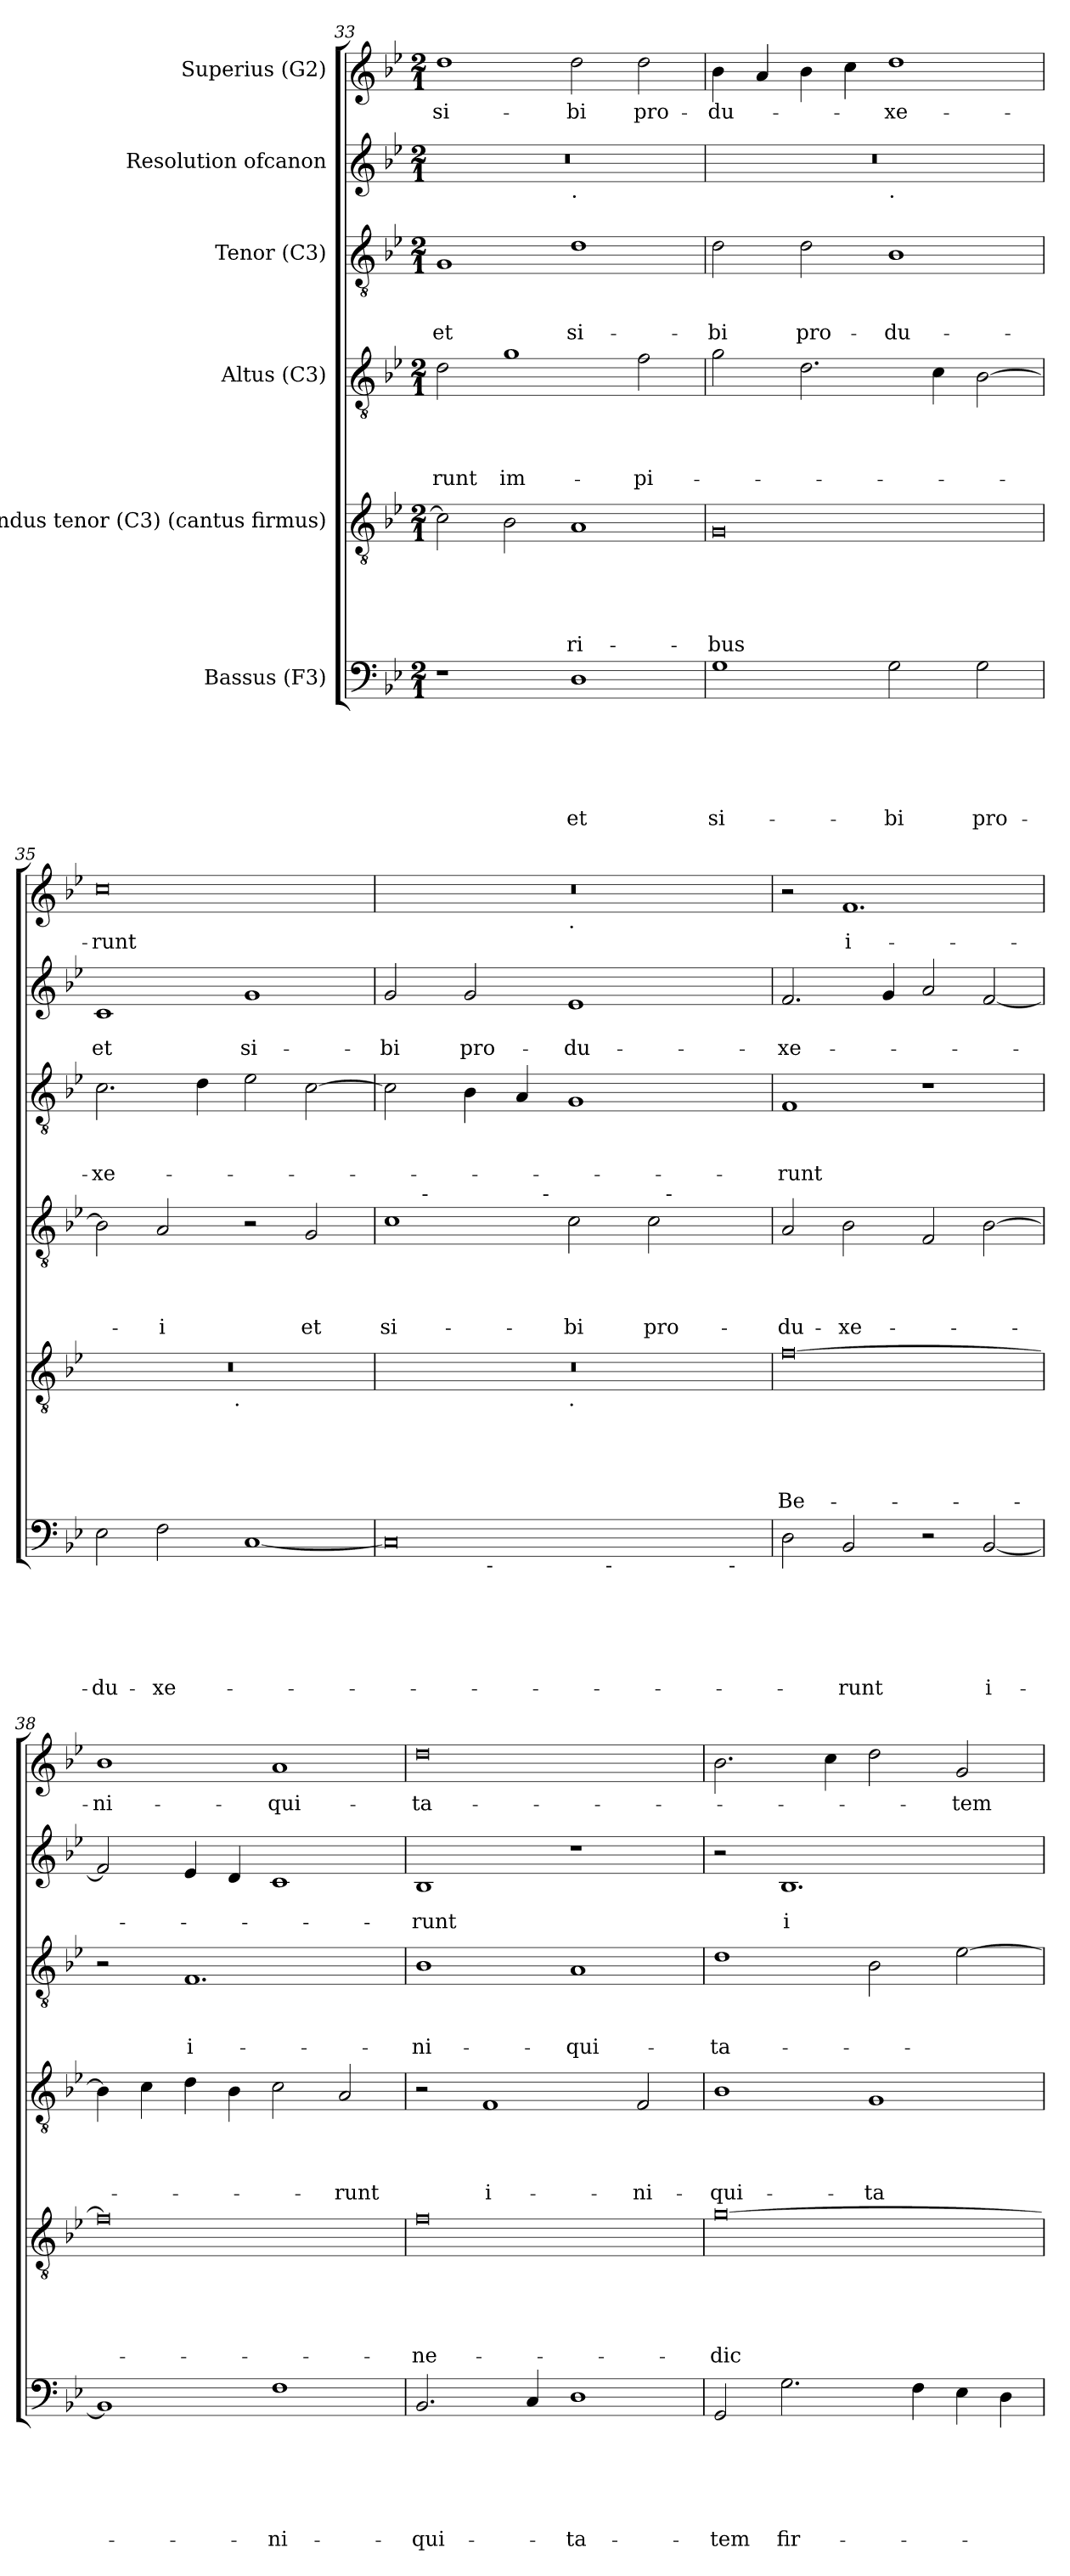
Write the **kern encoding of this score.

**kern	**text	**text	**text	**text	**text	**text	**kern	**text	**text	**text	**text	**text	**kern	**text	**text	**text	**text	**kern	**text	**text	**text	**kern	**text	**text	**kern	**text
*part6	*part6	*part6	*part6	*part6	*part6	*part6	*part5	*part5	*part5	*part5	*part5	*part5	*part4	*part4	*part4	*part4	*part4	*part3	*part3	*part3	*part3	*part2	*part2	*part2	*part1	*part1
*staff6	*staff6	*staff6	*staff6	*staff6	*staff6	*staff6	*staff5	*staff5	*staff5	*staff5	*staff5	*staff5	*staff4	*staff4	*staff4	*staff4	*staff4	*staff3	*staff3	*staff3	*staff3	*staff2	*staff2	*staff2	*staff1	*staff1
*I"Bassus (F3)	*	*	*	*	*	*	*I"Secundus tenor (C3) (cantus firmus)	*	*	*	*	*	*I"Altus (C3)	*	*	*	*	*I"Tenor (C3)	*	*	*	*I"Resolution ofcanon	*	*	*I"Superius (G2)	*
*clefF4	*	*	*	*	*	*	*clefGv2	*	*	*	*	*	*clefGv2	*	*	*	*	*clefGv2	*	*	*	*clefG2	*	*	*clefG2	*
*k[b-e-]	*	*	*	*	*	*	*k[b-e-]	*	*	*	*	*	*k[b-e-]	*	*	*	*	*k[b-e-]	*	*	*	*k[b-e-]	*	*	*k[b-e-]	*
*B-:	*	*	*	*	*	*	*B-:	*	*	*	*	*	*B-:	*	*	*	*	*B-:	*	*	*	*B-:	*	*	*B-:	*
*M2/1	*	*	*	*	*	*	*M2/1	*	*	*	*	*	*M2/1	*	*	*	*	*M2/1	*	*	*	*M2/1	*	*	*M2/1	*
=33	=33	=33	=33	=33	=33	=33	=33	=33	=33	=33	=33	=33	=33	=33	=33	=33	=33	=33	=33	=33	=33	=33	=33	=33	=33	=33
!	!	!	!	!	!	!	!	!	!	!	!	!	!	!	!	!	!LO:LY:b	!	!	!	!LO:LY:b	!	!	!	!	!LO:LY:b
*	*	*	*	*	*	*	*	*	*	*	*	*	*	*	*	*	*	*	*	*	*	*^	*	*	*	*
1r	.	.	.	.	.	.	2c\]	.	.	.	.	.	2d\	.	.	.	-runt	1G	.	.	et	0r	1ryy	.	.	1dd	si-
!	!	!	!	!	!	!	!	!	!	!	!	!	!	!	!	!	!LO:LY:b	!	!	!	!	!	!	!	!	!	!
.	.	.	.	.	.	.	2B-\	.	.	.	.	.	1g	.	.	.	im-	.	.	.	.	.	.	.	.	.	.
!	!	!	!	!	!	!	!	!	!	!	!	!	!	!	!	!	!	!	!	!	!	!	!LO:TX:b:t=.	!	!	!	!
!	!	!	!	!	!	!LO:LY:b	!	!	!	!	!	!LO:LY:b	!	!	!	!	!	!	!	!	!LO:LY:b	!	!	!	!	!	!LO:LY:b
1D	.	.	.	.	.	et	1A	.	.	.	.	-ri-	.	.	.	.	.	1d	.	.	si-	.	1ryy	.	.	2dd\	-bi
!	!	!	!	!	!	!	!	!	!	!	!	!	!	!	!	!	!LO:LY:b	!	!	!	!	!	!	!	!	!	!LO:LY:b
.	.	.	.	.	.	.	.	.	.	.	.	.	2f\	.	.	.	-pi-	.	.	.	.	.	.	.	.	2dd\	pro-
=34	=34	=34	=34	=34	=34	=34	=34	=34	=34	=34	=34	=34	=34	=34	=34	=34	=34	=34	=34	=34	=34	=34	=34	=34	=34	=34	=34
!	!	!	!	!	!	!LO:LY:b	!	!	!	!	!	!LO:LY:b	!	!	!	!	!	!	!	!	!LO:LY:b	!	!	!	!	!	!LO:LY:b
1G	.	.	.	.	.	si-	0G	.	.	.	.	-bus	2g\	.	.	.	.	2d\	.	.	-bi	0r	1ryy	.	.	4b-\	-du-
.	.	.	.	.	.	.	.	.	.	.	.	.	.	.	.	.	.	.	.	.	.	.	.	.	.	4a/	.
!	!	!	!	!	!	!	!	!	!	!	!	!	!	!	!	!	!	!	!	!	!LO:LY:b	!	!	!	!	!	!
.	.	.	.	.	.	.	.	.	.	.	.	.	2.d\	.	.	.	.	2d\	.	.	pro-	.	.	.	.	4b-\	.
.	.	.	.	.	.	.	.	.	.	.	.	.	.	.	.	.	.	.	.	.	.	.	.	.	.	4cc\	.
!	!	!	!	!	!	!	!	!	!	!	!	!	!	!	!	!	!	!	!	!	!	!	!LO:TX:b:t=.	!	!	!	!
!	!	!	!	!	!	!LO:LY:b	!	!	!	!	!	!	!	!	!	!	!	!	!	!	!LO:LY:b	!	!	!	!	!	!LO:LY:b
2G\	.	.	.	.	.	-bi	.	.	.	.	.	.	.	.	.	.	.	1B-	.	.	-du-	.	1ryy	.	.	1dd	-xe-
.	.	.	.	.	.	.	.	.	.	.	.	.	4c\	.	.	.	.	.	.	.	.	.	.	.	.	.	.
!	!	!	!	!	!	!LO:LY:b	!	!	!	!	!	!	!	!	!	!	!	!	!	!	!	!	!	!	!	!	!
2G\	.	.	.	.	.	pro-	.	.	.	.	.	.	[>2B-\	.	.	.	.	.	.	.	.	.	.	.	.	.	.
=35	=35	=35	=35	=35	=35	=35	=35	=35	=35	=35	=35	=35	=35	=35	=35	=35	=35	=35	=35	=35	=35	=35	=35	=35	=35	=35	=35
!	!	!	!	!	!	!LO:LY:b	!	!	!	!	!	!	!	!	!	!	!	!	!	!	!LO:LY:b	!	!	!	!LO:LY:b	!	!LO:LY:b
*	*	*	*	*	*	*	*^	*	*	*	*	*	*	*	*	*	*	*	*	*	*	*v	*v	*	*	*	*
2E-\	.	.	.	.	.	-du-	0r	2ryy	.	.	.	.	.	2B-\]	.	.	.	.	2.c\	.	.	-xe-	1c	.	et	0cc	-runt
!	!	!	!	!	!	!LO:LY:b	!	!	!	!	!	!	!	!	!	!	!	!LO:LY:b	!	!	!	!	!	!	!	!	!
2F\	.	.	.	.	.	-xe-	.	4...ryy	.	.	.	.	.	2A/	.	.	.	-i	.	.	.	.	.	.	.	.	.
.	.	.	.	.	.	.	.	.	.	.	.	.	.	.	.	.	.	.	4d\	.	.	.	.	.	.	.	.
!	!	!	!	!	!	!	!	!LO:TX:b:t=.	!	!	!	!	!	!	!	!	!	!	!	!	!	!	!	!	!	!	!
.	.	.	.	.	.	.	.	1ryy	.	.	.	.	.	.	.	.	.	.	.	.	.	.	.	.	.	.	.
!	!	!	!	!	!	!	!	!	!	!	!	!	!	!	!	!	!	!	!	!	!	!	!	!	!LO:LY:b	!	!
[<1C	.	.	.	.	.	.	.	.	.	.	.	.	.	2r	.	.	.	.	2e-\	.	.	.	1g	.	si-	.	.
!	!	!	!	!	!	!	!	!	!	!	!	!	!	!	!	!	!	!LO:LY:b	!	!	!	!	!	!	!	!	!
.	.	.	.	.	.	.	.	.	.	.	.	.	.	2G/	.	.	.	et	[<2c\	.	.	.	.	.	.	.	.
.	.	.	.	.	.	.	.	32ryy	.	.	.	.	.	.	.	.	.	.	.	.	.	.	.	.	.	.	.
!!LO:LB:g=z
=36	=36	=36	=36	=36	=36	=36	=36	=36	=36	=36	=36	=36	=36	=36	=36	=36	=36	=36	=36	=36	=36	=36	=36	=36	=36	=36	=36
!	!	!	!	!	!	!	!	!	!	!	!	!	!	!	!	!	!	!LO:LY:b	!	!	!	!	!	!	!LO:LY:b	!	!
*^	*	*	*	*	*	*	*	*	*	*	*	*	*	*^	*	*	*	*	*	*	*	*	*	*	*	*^	*
*	*^	*	*	*	*	*	*	*	*	*	*	*	*	*	*	*^	*	*	*	*	*	*	*	*	*	*	*	*	*	*
*	*	*	*	*	*	*	*	*	*	*	*	*	*	*	*	*	*	*^	*	*	*	*	*	*	*	*	*	*	*	*	*	*
0C]	2ryy	1ryy	.	.	.	.	.	.	0r	1ryy	.	.	.	.	.	1c	8..ryy	2..ryy	1ryy	.	.	.	si-	2c\]	.	.	.	2g/	.	-bi	0r	1ryy	.
!	!	!	!	!	!	!	!	!	!	!	!	!	!	!	!	!	!LO:TX:a:t=-	!	!	!	!	!	!	!	!	!	!	!	!	!	!	!	!
.	.	.	.	.	.	.	.	.	.	.	.	.	.	.	.	.	1ryy	.	.	.	.	.	.	.	.	.	.	.	.	.	.	.	.
!	!	!	!	!	!	!	!	!	!	!	!	!	!	!	!	!	!	!	!	!	!	!	!	!	!	!	!	!	!	!LO:LY:b	!	!	!
.	16.ryy	.	.	.	.	.	.	.	.	.	.	.	.	.	.	.	.	.	.	.	.	.	.	4B-\	.	.	.	2g/	.	pro-	.	.	.
!	!LO:TX:b:t=-	!	!	!	!	!	!	!	!	!	!	!	!	!	!	!	!	!	!	!	!	!	!	!	!	!	!	!	!	!	!	!	!
.	1ryy	.	.	.	.	.	.	.	.	.	.	.	.	.	.	.	.	.	.	.	.	.	.	.	.	.	.	.	.	.	.	.	.
.	.	.	.	.	.	.	.	.	.	.	.	.	.	.	.	.	.	.	.	.	.	.	.	4A/	.	.	.	.	.	.	.	.	.
!	!	!	!	!	!	!	!	!	!	!	!	!	!	!	!	!	!	!LO:TX:a:t=-	!	!	!	!	!	!	!	!	!	!	!	!	!	!	!
.	.	.	.	.	.	.	.	.	.	.	.	.	.	.	.	.	.	1ryy	.	.	.	.	.	.	.	.	.	.	.	.	.	.	.
!	!	!	!	!	!	!	!	!	!	!	!	!	!	!	!	!	!	!	!	!	!	!	!	!	!	!	!	!	!	!	!	!LO:TX:b:t=.	!
!	!	!	!	!	!	!	!	!	!	!LO:TX:b:t=.	!	!	!	!	!	!	!	!	!	!	!	!	!	!	!	!	!	!	!	!	!	!	!
!	!	!	!	!	!	!	!	!	!	!	!	!	!	!	!	!	!	!	!	!	!	!	!LO:LY:b	!	!	!	!	!	!	!LO:LY:b	!	!	!
.	.	8..ryy	.	.	.	.	.	.	.	1ryy	.	.	.	.	.	2c\	.	.	2ryy	.	.	.	-bi	1G	.	.	.	1e-	.	-du-	.	1ryy	.
!	!	!LO:TX:b:t=-	!	!	!	!	!	!	!	!	!	!	!	!	!	!	!	!	!	!	!	!	!	!	!	!	!	!	!	!	!	!	!
.	.	2ryy	.	.	.	.	.	.	.	.	.	.	.	.	.	.	2ryy	.	.	.	.	.	.	.	.	.	.	.	.	.	.	.	.
!	!	!	!	!	!	!	!	!	!	!	!	!	!	!	!	!	!	!	!	!	!	!	!LO:LY:b	!	!	!	!	!	!	!	!	!	!
.	.	.	.	.	.	.	.	.	.	.	.	.	.	.	.	2c\	.	.	16ryy	.	.	.	pro-	.	.	.	.	.	.	.	.	.	.
!	!	!	!	!	!	!	!	!	!	!	!	!	!	!	!	!	!	!	!LO:TX:a:t=-	!	!	!	!	!	!	!	!	!	!	!	!	!	!
.	.	.	.	.	.	.	.	.	.	.	.	.	.	.	.	.	.	.	4..ryy	.	.	.	.	.	.	.	.	.	.	.	.	.	.
.	4ryy	.	.	.	.	.	.	.	.	.	.	.	.	.	.	.	.	.	.	.	.	.	.	.	.	.	.	.	.	.	.	.	.
.	.	4ryy	.	.	.	.	.	.	.	.	.	.	.	.	.	.	4ryy	.	.	.	.	.	.	.	.	.	.	.	.	.	.	.	.
!	!LO:TX:b:t=-	!	!	!	!	!	!	!	!	!	!	!	!	!	!	!	!	!	!	!	!	!	!	!	!	!	!	!	!	!	!	!	!
.	8ryy	.	.	.	.	.	.	.	.	.	.	.	.	.	.	.	.	.	.	.	.	.	.	.	.	.	.	.	.	.	.	.	.
.	.	.	.	.	.	.	.	.	.	.	.	.	.	.	.	.	.	8ryy	.	.	.	.	.	.	.	.	.	.	.	.	.	.	.
.	32ryy	32ryy	.	.	.	.	.	.	.	.	.	.	.	.	.	.	32ryy	.	.	.	.	.	.	.	.	.	.	.	.	.	.	.	.
=37	=37	=37	=37	=37	=37	=37	=37	=37	=37	=37	=37	=37	=37	=37	=37	=37	=37	=37	=37	=37	=37	=37	=37	=37	=37	=37	=37	=37	=37	=37	=37	=37	=37
!	!	!	!	!	!	!	!	!	!	!	!	!	!	!	!LO:LY:b	!	!	!	!	!	!	!	!LO:LY:b	!	!	!	!LO:LY:b	!	!	!LO:LY:b	!	!	!
*v	*v	*v	*	*	*	*	*	*	*	*	*	*	*	*	*	*v	*v	*v	*v	*	*	*	*	*	*	*	*	*	*	*	*v	*v	*
*	*	*	*	*	*	*	*v	*v	*	*	*	*	*	*	*	*	*	*	*	*	*	*	*	*	*	*	*
2D\	.	.	.	.	.	.	[<0f	.	.	.	.	Be-	2A/	.	.	.	-du-	1F	.	.	-runt	2.f/	.	-xe-	2r	.
!	!	!	!	!	!	!LO:LY:b	!	!	!	!	!	!	!	!	!	!	!LO:LY:b	!	!	!	!	!	!	!	!	!LO:LY:b:rj
2BB-/	.	.	.	.	.	-runt	.	.	.	.	.	.	2B-\	.	.	.	-xe-	.	.	.	.	.	.	.	1.f	i-
.	.	.	.	.	.	.	.	.	.	.	.	.	.	.	.	.	.	.	.	.	.	4g/	.	.	.	.
2r	.	.	.	.	.	.	.	.	.	.	.	.	2F/	.	.	.	.	1r	.	.	.	2a/	.	.	.	.
!	!	!	!	!	!	!LO:LY:b:rj	!	!	!	!	!	!	!	!	!	!	!	!	!	!	!	!	!	!	!	!
[<2BB-/	.	.	.	.	.	i-	.	.	.	.	.	.	[>2B-\	.	.	.	.	.	.	.	.	[<2f/	.	.	.	.
=38	=38	=38	=38	=38	=38	=38	=38	=38	=38	=38	=38	=38	=38	=38	=38	=38	=38	=38	=38	=38	=38	=38	=38	=38	=38	=38
!	!	!	!	!	!	!	!	!	!	!	!	!	!	!	!	!	!	!	!	!	!	!	!	!	!	!LO:LY:b
1BB-]	.	.	.	.	.	.	0f]	.	.	.	.	.	4B-\]	.	.	.	.	2r	.	.	.	2f/]	.	.	1b-	-ni-
.	.	.	.	.	.	.	.	.	.	.	.	.	4c\	.	.	.	.	.	.	.	.	.	.	.	.	.
!	!	!	!	!	!	!	!	!	!	!	!	!	!	!	!	!	!	!	!	!	!LO:LY:b:rj	!	!	!	!	!
.	.	.	.	.	.	.	.	.	.	.	.	.	4d\	.	.	.	.	1.F	.	.	i-	4e-/	.	.	.	.
.	.	.	.	.	.	.	.	.	.	.	.	.	4B-\	.	.	.	.	.	.	.	.	4d/	.	.	.	.
!	!	!	!	!	!	!LO:LY:b	!	!	!	!	!	!	!	!	!	!	!	!	!	!	!	!	!	!	!	!LO:LY:b
1F	.	.	.	.	.	-ni-	.	.	.	.	.	.	2c\	.	.	.	.	.	.	.	.	1c	.	.	1a	-qui-
!	!	!	!	!	!	!	!	!	!	!	!	!	!	!	!	!	!LO:LY:b	!	!	!	!	!	!	!	!	!
.	.	.	.	.	.	.	.	.	.	.	.	.	2A/	.	.	.	-runt	.	.	.	.	.	.	.	.	.
=39	=39	=39	=39	=39	=39	=39	=39	=39	=39	=39	=39	=39	=39	=39	=39	=39	=39	=39	=39	=39	=39	=39	=39	=39	=39	=39
!	!	!	!	!	!	!LO:LY:b	!	!	!	!	!	!LO:LY:b:rj	!	!	!	!	!	!	!	!	!LO:LY:b	!	!	!LO:LY:b	!	!LO:LY:b:rj
2.BB-/	.	.	.	.	.	-qui-	0f	.	.	.	.	-ne-	2r	.	.	.	.	1B-	.	.	-ni-	1B-	.	-runt	0dd	-ta-
!	!	!	!	!	!	!	!	!	!	!	!	!	!	!	!	!	!LO:LY:b:rj	!	!	!	!	!	!	!	!	!
.	.	.	.	.	.	.	.	.	.	.	.	.	1F	.	.	.	i-	.	.	.	.	.	.	.	.	.
4C/	.	.	.	.	.	.	.	.	.	.	.	.	.	.	.	.	.	.	.	.	.	.	.	.	.	.
!	!	!	!	!	!	!LO:LY:b	!	!	!	!	!	!	!	!	!	!	!	!	!	!	!LO:LY:b	!	!	!	!	!
1D	.	.	.	.	.	-ta-	.	.	.	.	.	.	.	.	.	.	.	1A	.	.	-qui-	1r	.	.	.	.
!	!	!	!	!	!	!	!	!	!	!	!	!	!	!	!	!	!LO:LY:b	!	!	!	!	!	!	!	!	!
.	.	.	.	.	.	.	.	.	.	.	.	.	2F/	.	.	.	-ni-	.	.	.	.	.	.	.	.	.
=40	=40	=40	=40	=40	=40	=40	=40	=40	=40	=40	=40	=40	=40	=40	=40	=40	=40	=40	=40	=40	=40	=40	=40	=40	=40	=40
!	!	!	!	!	!	!LO:LY:b	!	!	!	!	!	!LO:LY:b	!	!	!	!	!LO:LY:b	!	!	!	!LO:LY:b	!	!	!	!	!
2GG/	.	.	.	.	.	-tem	[<0g	.	.	.	.	-dic-	1B-	.	.	.	-qui-	1d	.	.	-ta-	2r	.	.	2.b-\	.
!	!	!	!	!	!	!LO:LY:b	!	!	!	!	!	!	!	!	!	!	!	!	!	!	!	!	!	!LO:LY:b:rj	!	!
2.G\	.	.	.	.	.	fir-	.	.	.	.	.	.	.	.	.	.	.	.	.	.	.	1.B-	.	i-	.	.
.	.	.	.	.	.	.	.	.	.	.	.	.	.	.	.	.	.	.	.	.	.	.	.	.	4cc\	.
!	!	!	!	!	!	!	!	!	!	!	!	!	!	!	!	!	!LO:LY:b	!	!	!	!	!	!	!	!	!
.	.	.	.	.	.	.	.	.	.	.	.	.	1G	.	.	.	-ta-	2B-\	.	.	.	.	.	.	2dd\	.
4F\	.	.	.	.	.	.	.	.	.	.	.	.	.	.	.	.	.	.	.	.	.	.	.	.	.	.
!	!	!	!	!	!	!	!	!	!	!	!	!	!	!	!	!	!	!	!	!	!	!	!	!	!	!LO:LY:b
4E-\	.	.	.	.	.	.	.	.	.	.	.	.	.	.	.	.	.	[<2e-\	.	.	.	.	.	.	2g/	-tem
4D\	.	.	.	.	.	.	.	.	.	.	.	.	.	.	.	.	.	.	.	.	.	.	.	.	.	.
=	=	=	=	=	=	=	=	=	=	=	=	=	=	=	=	=	=	=	=	=	=	=	=	=	=	=
*-	*-	*-	*-	*-	*-	*-	*-	*-	*-	*-	*-	*-	*-	*-	*-	*-	*-	*-	*-	*-	*-	*-	*-	*-	*-	*-
